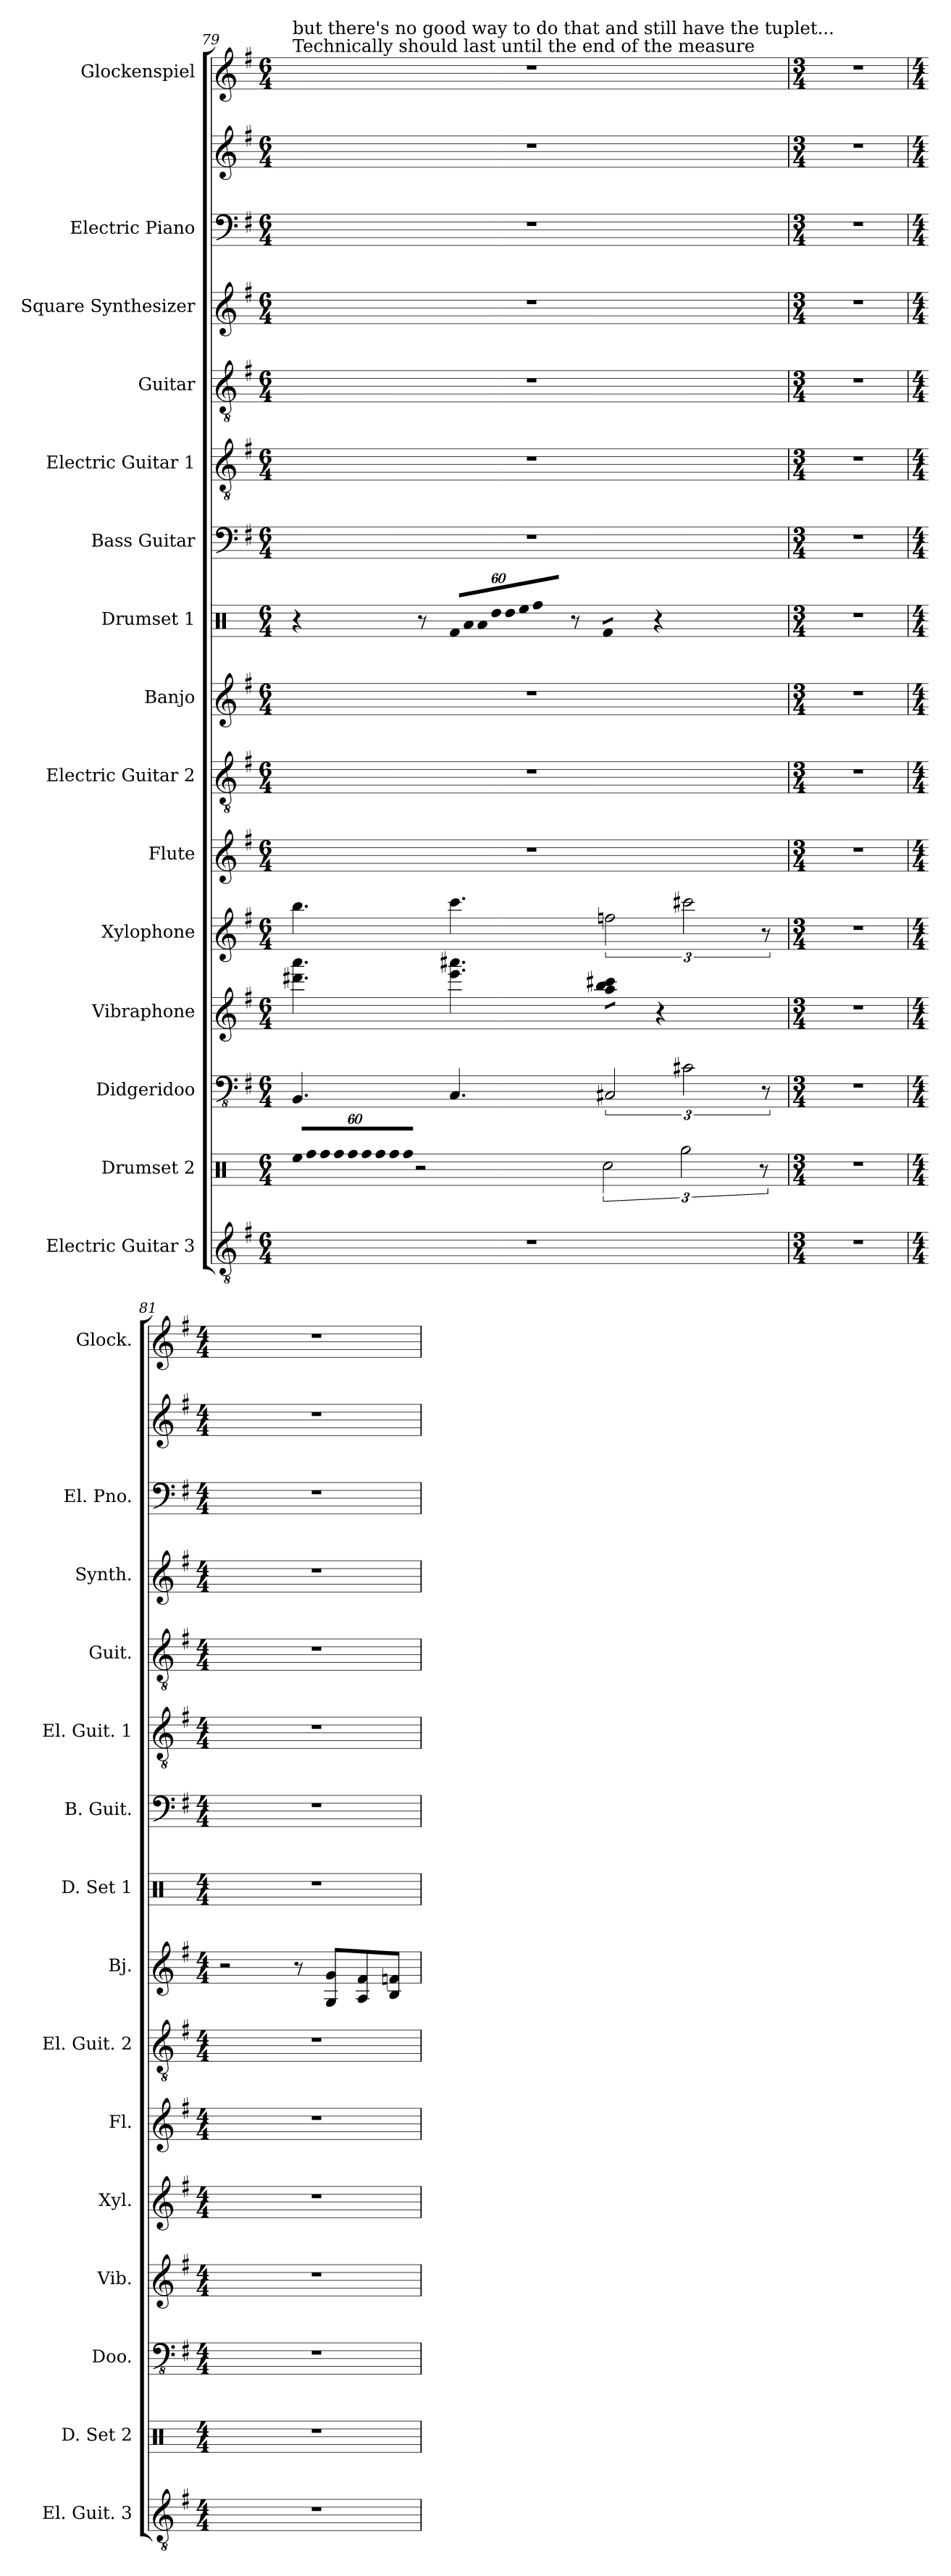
**kern	**kern	**kern	**kern	**kern	**kern	**kern	**kern	**kern	**kern	**kern	**kern	**kern	**kern	**kern	**kern
*part15	*part14	*part13	*part12	*part11	*part10	*part9	*part8	*part7	*part6	*part5	*part4	*part3	*part2	*part2	*part1
*staff16	*staff15	*staff14	*staff13	*staff12	*staff11	*staff10	*staff9	*staff8	*staff7	*staff6	*staff5	*staff4	*staff3	*staff2	*staff1
*I"Electric Guitar 3	*I"Drumset 2	*I"Didgeridoo	*I"Vibraphone	*I"Xylophone	*I"Flute	*I"Electric Guitar 2	*I"Banjo	*I"Drumset 1	*I"Bass Guitar	*I"Electric Guitar 1	*I"Guitar	*I"Square Synthesizer	*I"Electric Piano	*	*I"Glockenspiel
*I'El. Guit. 3	*I'D. Set 2	*I'Doo.	*I'Vib.	*I'Xyl.	*I'Fl.	*I'El. Guit. 2	*I'Bj.	*I'D. Set 1	*I'B. Guit.	*I'El. Guit. 1	*I'Guit.	*I'Synth.	*I'El. Pno.	*	*I'Glock.
*clefGv2	*clefX	*clefFv4	*clefG2	*clefG2	*clefG2	*clefGv2	*clefG2	*clefX	*clefF4	*clefGv2	*clefGv2	*clefG2	*clefF4	*clefG2	*clefG2
*	*	*	*	*ITrd-7c-12	*	*	*	*	*ITrd7c12	*	*	*	*	*	*ITrd-14c-24
*k[f#]	*k[]	*k[f#]	*k[f#]	*k[f#]	*k[f#]	*k[f#]	*k[f#]	*k[]	*k[f#]	*k[f#]	*k[f#]	*k[f#]	*k[f#]	*k[f#]	*k[f#]
*M6/4	*M6/4	*M6/4	*M6/4	*M6/4	*M6/4	*M6/4	*M6/4	*M6/4	*M6/4	*M6/4	*M6/4	*M6/4	*M6/4	*M6/4	*M6/4
*	*Xbrackettup	*	*	*	*	*	*	*	*	*	*	*	*	*	*
=79	=79	=79	=79	=79	=79	=79	=79	=79	=79	=79	=79	=79	=79	=79	=79
!	!	!	!	!	!	!	!	!	!	!	!	!	!	!	!LO:TX:a:t=Technically should last until the end of the measure
!	!	!	!	!	!	!	!	!	!	!	!	!	!	!	!LO:TX:t=but there's no good way to do that and still have the tuplet...
!	!LO:N:vis=32	!	!	!	!	!	!	!	!	!	!	!	!	!	!
1.r	1920%53Reei/LLL	4.BBBj/	4.ddd#X\ 4.aaa\	4.bbbZ\	1.r	1.r	1.r	4r	1.r	1.r	1.r	1.r	1.r	1.r	1.r
!	!LO:N:vis=32	!	!	!	!	!	!	!	!	!	!	!	!	!	!
.	1920%53Rffi/	.	.	.	.	.	.	.	.	.	.	.	.	.	.
!	!LO:N:vis=32	!	!	!	!	!	!	!	!	!	!	!	!	!	!
.	1920%53Rffi/	.	.	.	.	.	.	.	.	.	.	.	.	.	.
!	!LO:N:vis=32	!	!	!	!	!	!	!	!	!	!	!	!	!	!
.	1920%53Rffi/	.	.	.	.	.	.	.	.	.	.	.	.	.	.
!	!LO:N:vis=32	!	!	!	!	!	!	!	!	!	!	!	!	!	!
.	1920%53Rffi/	.	.	.	.	.	.	.	.	.	.	.	.	.	.
!	!LO:N:vis=32	!	!	!	!	!	!	!	!	!	!	!	!	!	!
.	1920%53Rffi/	.	.	.	.	.	.	.	.	.	.	.	.	.	.
!	!LO:N:vis=32	!	!	!	!	!	!	!	!	!	!	!	!	!	!
.	1920%53Rffi/	.	.	.	.	.	.	.	.	.	.	.	.	.	.
!	!LO:N:vis=32	!	!	!	!	!	!	!	!	!	!	!	!	!	!
.	1920%53Rffi/	.	.	.	.	.	.	.	.	.	.	.	.	.	.
!	!LO:N:vis=32	!	!	!	!	!	!	!	!	!	!	!	!	!	!
.	1920%53Rffi/JJJ	.	.	.	.	.	.	.	.	.	.	.	.	.	.
.	2r	.	.	.	.	.	.	.	.	.	.	.	.	.	.
.	.	.	.	.	.	.	.	8r	.	.	.	.	.	.	.
*	*	*	*	*	*	*	*	*Xbrackettup	*	*	*	*	*	*	*
!	!	!	!	!	!	!	!	!LO:N:vis=32	!	!	!	!	!	!	!
.	.	4.CCj/	4.eee\ 4.aaa#X\	4.ccccZ\	.	.	.	1920%53RfV/LLL	.	.	.	.	.	.	.
!	!	!	!	!	!	!	!	!LO:N:vis=32	!	!	!	!	!	!	!
.	.	.	.	.	.	.	.	1920%53RaV/	.	.	.	.	.	.	.
!	!	!	!	!	!	!	!	!LO:N:vis=32	!	!	!	!	!	!	!
.	.	.	.	.	.	.	.	1920%53RaV/	.	.	.	.	.	.	.
!	!	!	!	!	!	!	!	!LO:N:vis=32	!	!	!	!	!	!	!
.	.	.	.	.	.	.	.	1920%53RddV/	.	.	.	.	.	.	.
!	!	!	!	!	!	!	!	!LO:N:vis=32	!	!	!	!	!	!	!
.	.	.	.	.	.	.	.	1920%53RddV/	.	.	.	.	.	.	.
!	!	!	!	!	!	!	!	!LO:N:vis=32	!	!	!	!	!	!	!
.	.	.	.	.	.	.	.	1920%53ReeV/	.	.	.	.	.	.	.
!	!	!	!	!	!	!	!	!LO:N:vis=32	!	!	!	!	!	!	!
.	.	.	.	.	.	.	.	1920%53RffV/	.	.	.	.	.	.	.
!	!	!	!	!	!	!	!	!LO:N:vis=32	!	!	!	!	!	!	!
.	.	.	.	.	.	.	.	1920%53RV/	.	.	.	.	.	.	.
!	!	!	!	!	!	!	!	!LO:N:vis=32	!	!	!	!	!	!	!
.	.	.	.	.	.	.	.	1920%53RV/JJJ	.	.	.	.	.	.	.
.	.	.	.	.	.	.	.	8r	.	.	.	.	.	.	.
*	*brackettup	*	*	*	*	*	*	*brackettup	*	*	*	*	*	*	*
*	*	*	*	*	*	*	*	*tremolo	*	*	*	*	*	*	*
.	3Rcc@@16@@i	.	.	.	.	.	.	12RfVL	.	.	.	.	.	.	.
*	*	*	*tremolo	*	*	*	*	*	*	*	*	*	*	*	*
.	.	3CC#X@@16@@j	12aa 12bb 12ccc#XL	3fffn@@16@@Z	.	.	.	.	.	.	.	.	.	.	.
.	.	.	.	.	.	.	.	12RfV	.	.	.	.	.	.	.
.	.	.	12aa 12bb 12ccc#X	.	.	.	.	.	.	.	.	.	.	.	.
.	.	.	.	.	.	.	.	12RfV	.	.	.	.	.	.	.
.	.	.	12aa 12bb 12ccc#X	.	.	.	.	.	.	.	.	.	.	.	.
.	.	.	.	.	.	.	.	12RfV	.	.	.	.	.	.	.
.	.	.	12aa 12bb 12ccc#X	.	.	.	.	.	.	.	.	.	.	.	.
.	3Rgg@@16@@i	.	.	.	.	.	.	12RfV	.	.	.	.	.	.	.
.	.	3C#X@@16@@j	12aa 12bb 12ccc#X	3cccc#X@@16@@Z	.	.	.	.	.	.	.	.	.	.	.
.	.	.	.	.	.	.	.	12RfV	.	.	.	.	.	.	.
.	.	.	12aa 12bb 12ccc#X	.	.	.	.	.	.	.	.	.	.	.	.
.	.	.	.	.	.	.	.	12RfV	.	.	.	.	.	.	.
.	.	.	12aa 12bb 12ccc#X	.	.	.	.	.	.	.	.	.	.	.	.
.	.	.	.	.	.	.	.	12RfVJ	.	.	.	.	.	.	.
*	*	*	*	*	*	*	*	*Xtremolo	*	*	*	*	*	*	*
.	.	.	12aa 12bb 12ccc#XJ	.	.	.	.	.	.	.	.	.	.	.	.
*	*	*	*Xtremolo	*	*	*	*	*	*	*	*	*	*	*	*
.	12r	.	.	.	.	.	.	12r	.	.	.	.	.	.	.
.	.	12r	12r	12r	.	.	.	.	.	.	.	.	.	.	.
.	640ryy	.	.	.	.	.	.	640ryy	.	.	.	.	.	.	.
=80	=80	=80	=80	=80	=80	=80	=80	=80	=80	=80	=80	=80	=80	=80	=80
*M3/4	*M3/4	*M3/4	*M3/4	*M3/4	*M3/4	*M3/4	*M3/4	*M3/4	*M3/4	*M3/4	*M3/4	*M3/4	*M3/4	*M3/4	*M3/4
2.r	2.r	2.r	2.r	2.r	2.r	2.r	2.r	2.r	2.r	2.r	2.r	2.r	2.r	2.r	2.r
=81	=81	=81	=81	=81	=81	=81	=81	=81	=81	=81	=81	=81	=81	=81	=81
*M4/4	*M4/4	*M4/4	*M4/4	*M4/4	*M4/4	*M4/4	*M4/4	*M4/4	*M4/4	*M4/4	*M4/4	*M4/4	*M4/4	*M4/4	*M4/4
1r	1r	1r	1r	1r	1r	1r	2r	1r	1r	1r	1r	1r	1r	1r	1r
.	.	.	.	.	.	.	8r	.	.	.	.	.	.	.	.
.	.	.	.	.	.	.	8GN/ 8gN/L	.	.	.	.	.	.	.	.
.	.	.	.	.	.	.	8AN/ 8f#N/	.	.	.	.	.	.	.	.
.	.	.	.	.	.	.	8BN/ 8fnN/J	.	.	.	.	.	.	.	.
=	=	=	=	=	=	=	=	=	=	=	=	=	=	=	=
*-	*-	*-	*-	*-	*-	*-	*-	*-	*-	*-	*-	*-	*-	*-	*-
